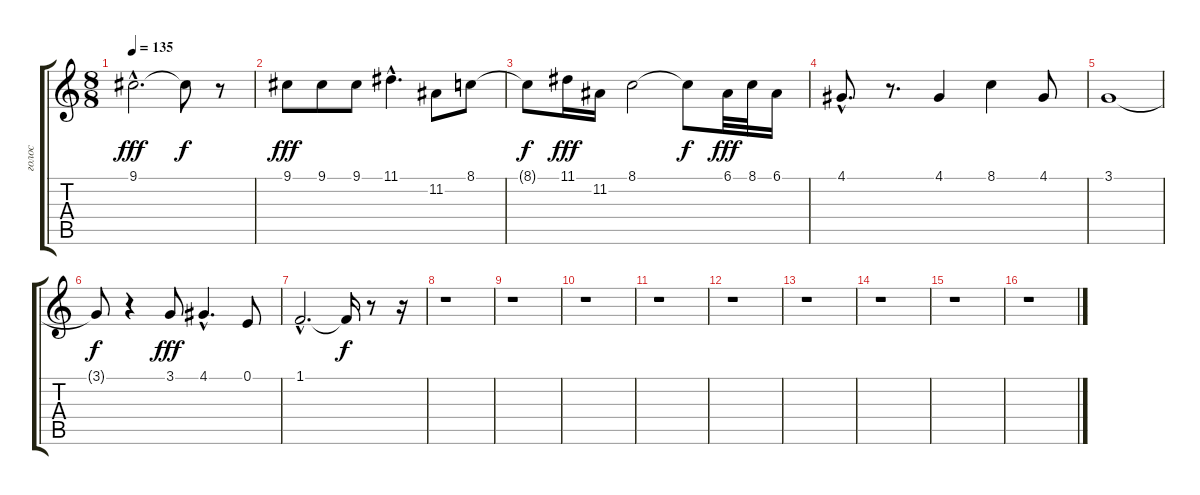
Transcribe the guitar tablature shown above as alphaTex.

\track ("голос" "голос") {instrument electricpiano2}
\staff {score tabs}
\tuning (E4 B3 G3 D3 A2 E2) {hide}
\ts (8 8)
\tempo 135
\clef g2
\ks c
9.1{hac}.2{d dy fff} 9.1{t}.8{dy f} r.8 |
9.1.8{dy fff} 9.1.8 9.1.8 11.1{hac}.4{d} 11.2.8 8.1.8 |
8.1{t}.8{dy f} 11.1.16{dy fff} 11.2.16 8.1.2 8.1{t}.8{dy f} 6.1.32{dy fff} 8.1.32 6.1.16 |
4.1{hac}.8{d} r.8{d} 4.1.4 8.1.4 4.1.8 |
3.1.1 |
3.1{t}.8{dy f} r.4 3.1.8{dy fff} 4.1{hac}.4{d} 0.1.8 |
1.1{hac}.2{d} 1.1{t}.16{dy f} r.8 r.16 |
r.1 |
r.1 |
r.1 |
r.1 |
r.1 |
r.1 |
r.1 |
r.1 |
r.1
